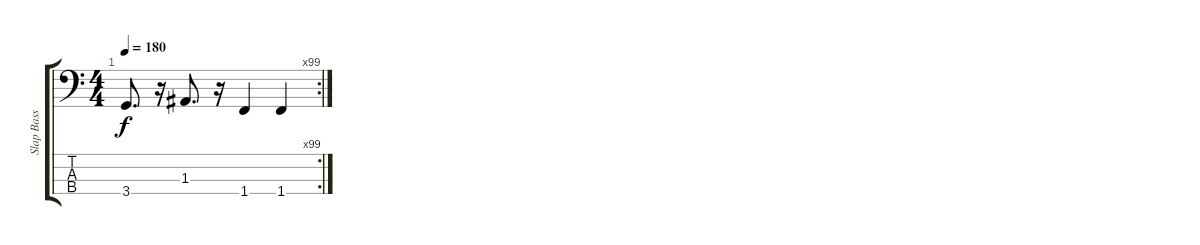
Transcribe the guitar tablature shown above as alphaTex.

\track ("Slap Bass 2" "Slap Bass ") {instrument slapbass2}
\staff {score tabs}
\tuning (G2 D2 A1 E1) {hide}
\rc 99
\ts (4 4)
\tempo 180
\clef f4
\ks c
3.4.8{d dy f} r.16 1.3.8{d} r.16 1.4.4 1.4.4
